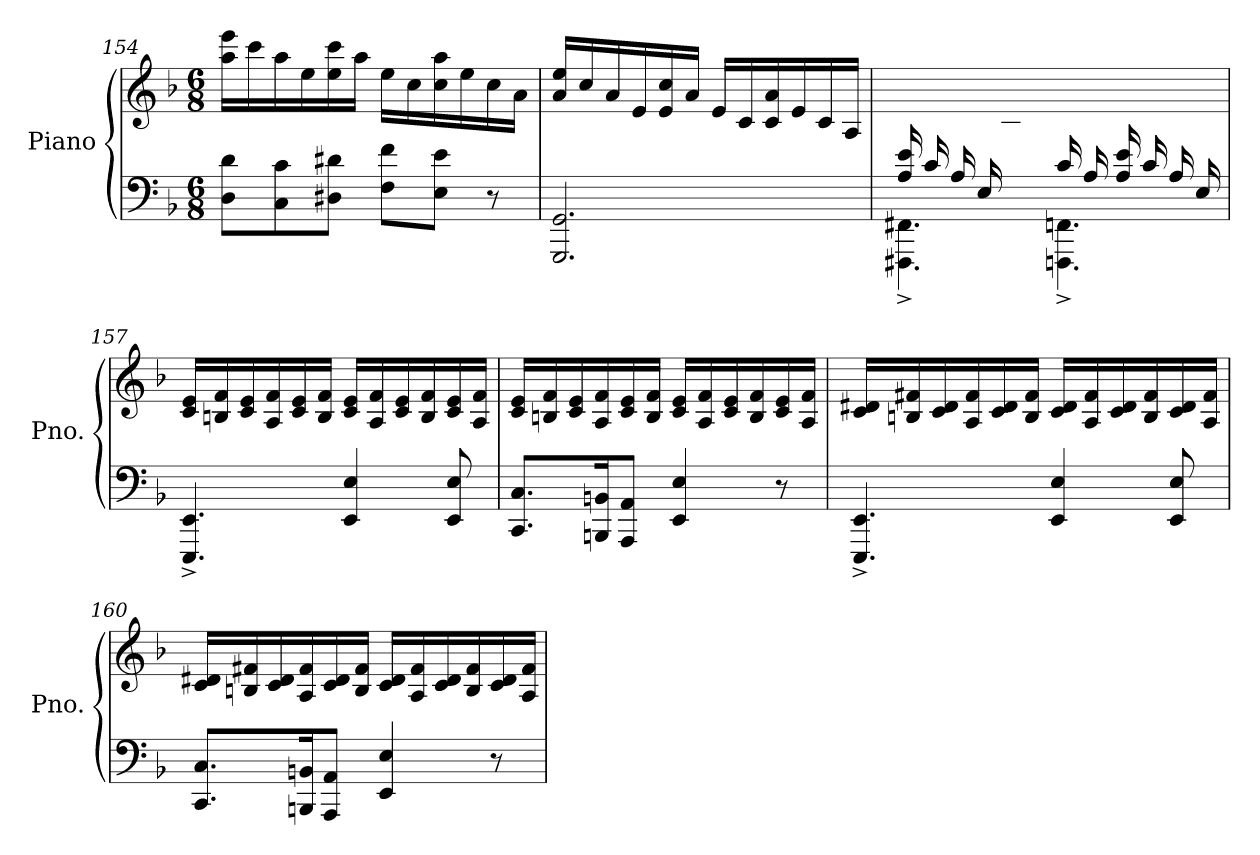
**kern	**kern
*part1	*part1
*staff2	*staff1
*I"Piano	*
*I'Pno.	*
*clefF4	*clefG2
*k[b-]	*k[b-]
*M6/8	*M6/8
=154	=154
8D\ 8d\L	16aa\ 16eee\LL
.	16ccc\
8C\ 8c\	16aa\
.	16ee\
8D#X\ 8d#X\J	16ee\ 16ccc\
.	16aa\JJ
8F\ 8f\L	16ee\LL
.	16cc\
8E\ 8e\J	16cc\ 16aa\
.	16ee\
8r	16cc\
.	16a\JJ
=155	=155
2.GGG/ 2.GG/	16a/ 16ee/LL
.	16cc/
.	16a/
.	16e/
.	16e/ 16cc/
.	16a/JJ
.	16e/LL
.	16c/
.	16c/ 16a/
.	16e/
.	16c/
.	16A/JJ
!!LO:LB:g=z
=156	=156
*^	*
16A/ 16e/LL	4.FFF#X\^ 4.FF#X\^	4ryy
16c/	.	.
16A/	.	.
16E/	.	.
8ryy	.	16c/ 16a/
.	.	16e/JJ
16c/LL	4.FFFn\^ 4.FFn\^	4.ryy
16A/	.	.
16A/ 16e/	.	.
16c/	.	.
16A/	.	.
16E/JJ	.	.
*v	*v	*
=157	=157
4.EEE/^ 4.EE/^	16c/ 16e/LL
.	16Bn/ 16f/
.	16c/ 16e/
.	16A/ 16f/
.	16c/ 16e/
.	16B/ 16f/JJ
4EE/ 4E/	16c/ 16e/LL
.	16A/ 16f/
.	16c/ 16e/
.	16B/ 16f/
8EE/ 8E/	16c/ 16e/
.	16A/ 16f/JJ
=158	=158
8.CC/ 8.C/L	16c/ 16e/LL
.	16Bn/ 16f/
.	16c/ 16e/
16BBBn/ 16BBn/K	16A/ 16f/
8AAA/ 8AA/J	16c/ 16e/
.	16B/ 16f/JJ
4EE/ 4E/	16c/ 16e/LL
.	16A/ 16f/
.	16c/ 16e/
.	16B/ 16f/
8r	16c/ 16e/
.	16A/ 16f/JJ
!!LO:LB:g=z
=159	=159
4.EEE/^ 4.EE/^	16c/ 16d#X/LL
.	16Bn/ 16f#X/
.	16c/ 16d#/
.	16A/ 16f#/
.	16c/ 16d#/
.	16B/ 16f#/JJ
4EE/ 4E/	16c/ 16d#/LL
.	16A/ 16f#/
.	16c/ 16d#/
.	16B/ 16f#/
8EE/ 8E/	16c/ 16d#/
.	16A/ 16f#/JJ
=160	=160
8.CC/ 8.C/L	16c/ 16d#X/LL
.	16Bn/ 16f#X/
.	16c/ 16d#/
16BBBn/ 16BBn/K	16A/ 16f#/
8AAA/ 8AA/J	16c/ 16d#/
.	16B/ 16f#/JJ
4EE/ 4E/	16c/ 16d#/LL
.	16A/ 16f#/
.	16c/ 16d#/
.	16B/ 16f#/
8r	16c/ 16d#/
.	16A/ 16f#/JJ
=	=
*-	*-
